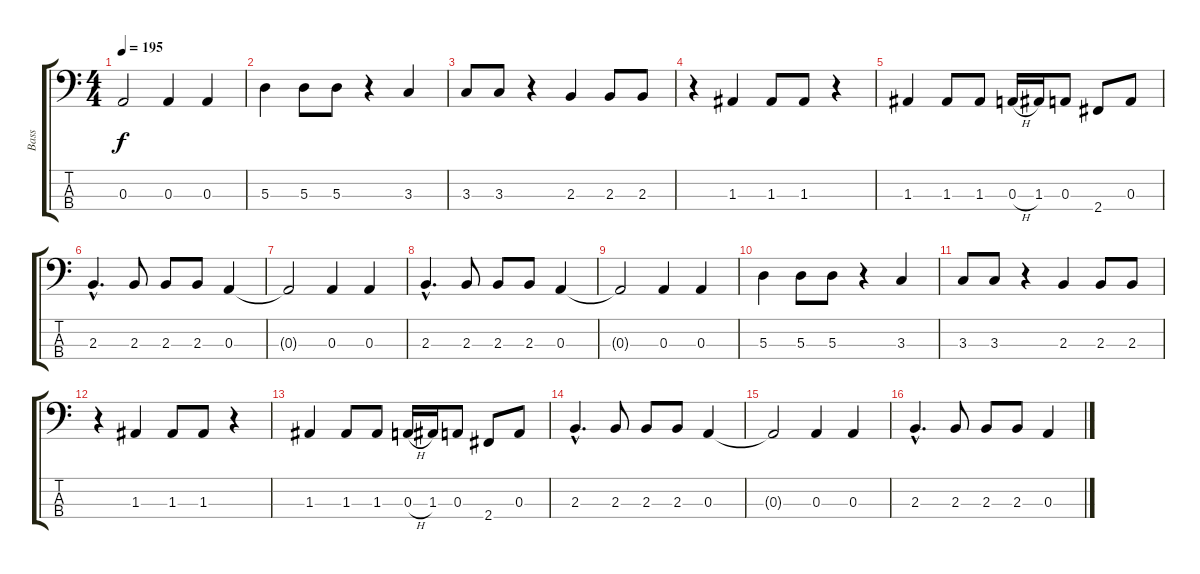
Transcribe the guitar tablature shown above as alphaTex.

\track ("Bass" "Bass") {instrument electricbassfinger}
\staff {score tabs}
\tuning (G2 D2 A1 E1) {hide}
\ts (4 4)
\tempo 195
\clef f4
\ks c
0.3{t}.2{dy f} 0.3.4 0.3.4 |
5.3.4 5.3.8 5.3.8 r.4 3.3.4 |
3.3.8 3.3.8 r.4 2.3.4 2.3.8 2.3.8 |
r.4 1.3.4 1.3.8 1.3.8 r.4 |
1.3.4 1.3.8 1.3.8 0.3{h}.16 1.3.16 0.3.8 2.4.8 0.3.8 |
2.3{hac}.4{d} 2.3.8 2.3.8 2.3.8 0.3.4 |
0.3{t}.2 0.3.4 0.3.4 |
2.3{hac}.4{d} 2.3.8 2.3.8 2.3.8 0.3.4 |
0.3{t}.2 0.3.4 0.3.4 |
5.3.4 5.3.8 5.3.8 r.4 3.3.4 |
3.3.8 3.3.8 r.4 2.3.4 2.3.8 2.3.8 |
r.4 1.3.4 1.3.8 1.3.8 r.4 |
1.3.4 1.3.8 1.3.8 0.3{h}.16 1.3.16 0.3.8 2.4.8 0.3.8 |
2.3{hac}.4{d} 2.3.8 2.3.8 2.3.8 0.3.4 |
0.3{t}.2 0.3.4 0.3.4 |
2.3{hac}.4{d} 2.3.8 2.3.8 2.3.8 0.3.4
